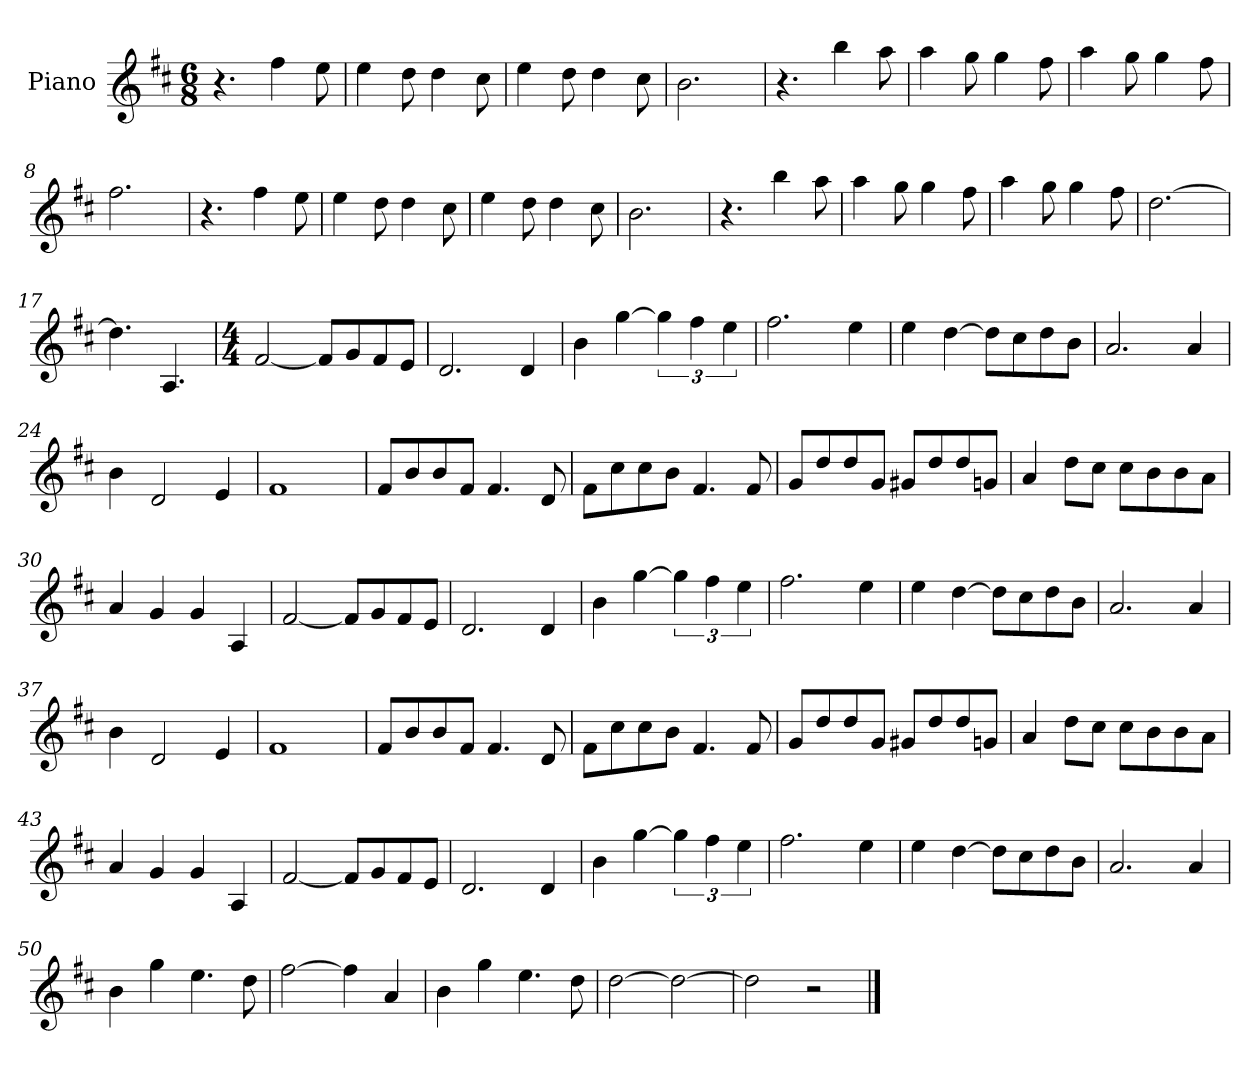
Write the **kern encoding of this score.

**kern
*part1
*staff1
*I"Piano
*I'Pno.
*clefG2
*k[f#c#]
*D:
*M6/8
=1
4.r
4ff#\
8ee\
=2
4ee\
8dd\
4dd\
8cc#\
=3
4ee\
8dd\
4dd\
8cc#\
=4
2.b\
=5
4.r
4bb\
8aa\
=6
4aa\
8gg\
4gg\
8ff#\
=7
4aa\
8gg\
4gg\
8ff#\
!!LO:LB:g=z
=8
2.ff#\
=9
4.r
4ff#\
8ee\
=10
4ee\
8dd\
4dd\
8cc#\
=11
4ee\
8dd\
4dd\
8cc#\
=12
2.b\
=13
4.r
4bb\
8aa\
=14
4aa\
8gg\
4gg\
8ff#\
!!LO:LB:g=z
=15
4aa\
8gg\
4gg\
8ff#\
=16
[2.dd\
=17
4.dd\]
4.A/
=18
*M4/4
[2f#/
8f#/L]
8g/
8f#/
8e/J
=19
2.d/
4d/
=20
4b\
[4gg\
6gg\]
6ff#\
6ee\
=21
2.ff#\
4ee\
!!LO:LB:g=z
=22
4ee\
[4dd\
8dd\L]
8cc#\
8dd\
8b\J
=23
2.a/
4a/
=24
4b\
2d/
4e/
=25
1f#
=26
8f#/L
8b/
8b/
8f#/J
4.f#/
8d/
=27
8f#\L
8cc#\
8cc#\
8b\J
4.f#/
8f#/
!!LO:LB:g=z
=28
8g/L
8dd/
8dd/
8g/J
8g#X/L
8dd/
8dd/
8gn/J
=29
4a/
8dd\L
8cc#\J
8cc#\L
8b\
8b\
8a\J
=30
4a/
4g/
4g/
4A/
=31
[2f#/
8f#/L]
8g/
8f#/
8e/J
=32
2.d/
4d/
=33
4b\
[4gg\
6gg\]
6ff#\
6ee\
!!LO:LB:g=z
=34
2.ff#\
4ee\
=35
4ee\
[4dd\
8dd\L]
8cc#\
8dd\
8b\J
=36
2.a/
4a/
=37
4b\
2d/
4e/
=38
1f#
=39
8f#/L
8b/
8b/
8f#/J
4.f#/
8d/
=40
8f#\L
8cc#\
8cc#\
8b\J
4.f#/
8f#/
!!LO:LB:g=z
=41
8g/L
8dd/
8dd/
8g/J
8g#X/L
8dd/
8dd/
8gn/J
=42
4a/
8dd\L
8cc#\J
8cc#\L
8b\
8b\
8a\J
=43
4a/
4g/
4g/
4A/
=44
[2f#/
8f#/L]
8g/
8f#/
8e/J
=45
2.d/
4d/
=46
4b\
[4gg\
6gg\]
6ff#\
6ee\
=47
2.ff#\
4ee\
!!LO:LB:g=z
=48
4ee\
[4dd\
8dd\L]
8cc#\
8dd\
8b\J
=49
2.a/
4a/
=50
4b\
4gg\
4.ee\
8dd\
=51
[2ff#\
4ff#\]
4a/
=52
4b\
4gg\
4.ee\
8dd\
=53
[2dd\
2dd\_
=54
2dd\]
2r
==
*-
